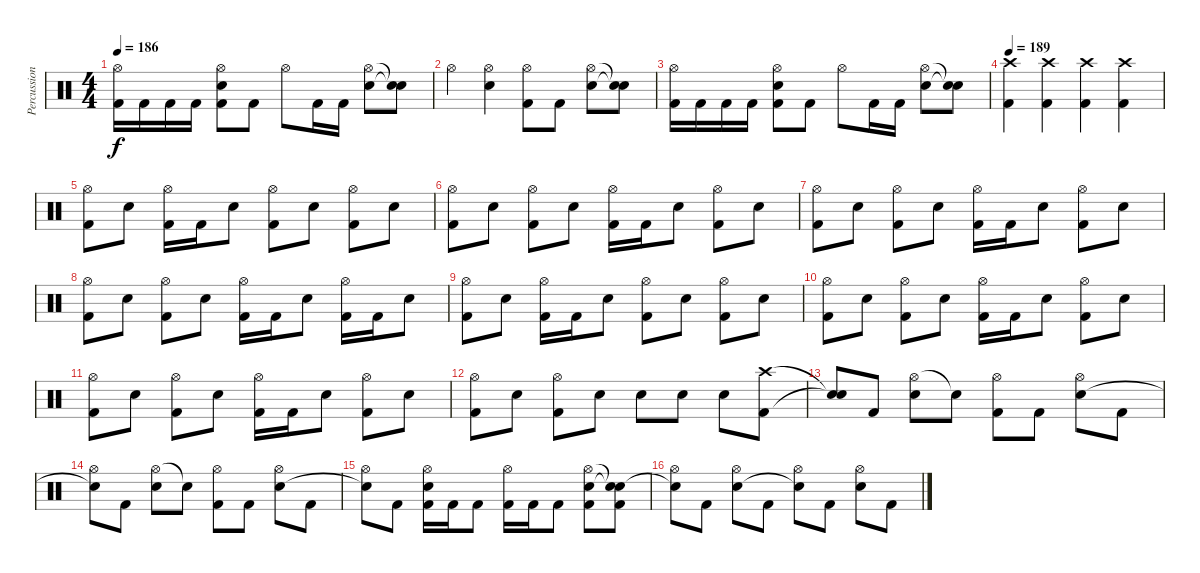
\track ("Percussion" "Percussion") {instrument percussion}
\staff {score}
\articulation defaults
\ts (4 4)
\tempo 186
\clef neutral
\ks c
("Hi-Hat (open)" "Kick (hit) 2").16{dy f} "Kick (hit) 2".16 "Kick (hit) 2".16 "Kick (hit) 2".16 ("Hi-Hat (open)" "Electric Snare (hit)" "Kick (hit) 2").8 "Kick (hit) 2".8 "Hi-Hat (open)".8 "Kick (hit) 2".16 "Kick (hit) 2".16 ("Hi-Hat (open)" "Electric Snare (hit)").8 ("Snare (hit)"{t} "Snare (hit)"{t}).8 |
"Hi-Hat (open)".4 ("Hi-Hat (open)" "Electric Snare (hit)").4 ("Hi-Hat (open)" "Kick (hit) 2").8 "Kick (hit) 2".8 ("Hi-Hat (open)" "Electric Snare (hit)").8 ("Snare (hit)"{t} "Snare (hit)"{t}).8 |
("Hi-Hat (open)" "Kick (hit) 2").16 "Kick (hit) 2".16 "Kick (hit) 2".16 "Kick (hit) 2".16 ("Hi-Hat (open)" "Electric Snare (hit)" "Kick (hit) 2").8 "Kick (hit) 2".8 "Hi-Hat (open)".8 "Kick (hit) 2".16 "Kick (hit) 2".16 ("Hi-Hat (open)" "Electric Snare (hit)").8 ("Snare (hit)"{t} "Snare (hit)"{t}).8 |
\tempo 189
("Crash high (hit)" "Kick (hit) 2").4 ("Crash high (hit)" "Kick (hit) 2").4 ("Crash high (hit)" "Kick (hit) 2").4 ("Crash high (hit)" "Kick (hit) 2").4 |
("Hi-Hat (open)" "Kick (hit) 2").8 "Electric Snare (hit)".8 ("Hi-Hat (open)" "Kick (hit) 2").16 "Kick (hit) 2".16 "Electric Snare (hit)".8 ("Hi-Hat (open)" "Kick (hit) 2").8 "Electric Snare (hit)".8 ("Hi-Hat (open)" "Kick (hit) 2").8 "Electric Snare (hit)".8 |
("Hi-Hat (open)" "Kick (hit) 2").8 "Electric Snare (hit)".8 ("Hi-Hat (open)" "Kick (hit) 2").8 "Electric Snare (hit)".8 ("Hi-Hat (open)" "Kick (hit) 2").16 "Kick (hit) 2".16 "Electric Snare (hit)".8 ("Hi-Hat (open)" "Kick (hit) 2").8 "Electric Snare (hit)".8 |
("Hi-Hat (open)" "Kick (hit) 2").8 "Electric Snare (hit)".8 ("Hi-Hat (open)" "Kick (hit) 2").8 "Electric Snare (hit)".8 ("Hi-Hat (open)" "Kick (hit) 2").16 "Kick (hit) 2".16 "Electric Snare (hit)".8 ("Hi-Hat (open)" "Kick (hit) 2").8 "Electric Snare (hit)".8 |
("Hi-Hat (open)" "Kick (hit) 2").8 "Electric Snare (hit)".8 ("Hi-Hat (open)" "Kick (hit) 2").8 "Electric Snare (hit)".8 ("Hi-Hat (open)" "Kick (hit) 2").16 "Kick (hit) 2".16 "Electric Snare (hit)".8 ("Hi-Hat (open)" "Kick (hit) 2").16 "Kick (hit) 2".16 "Electric Snare (hit)".8 |
("Hi-Hat (open)" "Kick (hit) 2").8 "Electric Snare (hit)".8 ("Hi-Hat (open)" "Kick (hit) 2").16 "Kick (hit) 2".16 "Electric Snare (hit)".8 ("Hi-Hat (open)" "Kick (hit) 2").8 "Electric Snare (hit)".8 ("Hi-Hat (open)" "Kick (hit) 2").8 "Electric Snare (hit)".8 |
("Hi-Hat (open)" "Kick (hit) 2").8 "Electric Snare (hit)".8 ("Hi-Hat (open)" "Kick (hit) 2").8 "Electric Snare (hit)".8 ("Hi-Hat (open)" "Kick (hit) 2").16 "Kick (hit) 2".16 "Electric Snare (hit)".8 ("Hi-Hat (open)" "Kick (hit) 2").8 "Electric Snare (hit)".8 |
("Hi-Hat (open)" "Kick (hit) 2").8 "Electric Snare (hit)".8 ("Hi-Hat (open)" "Kick (hit) 2").8 "Electric Snare (hit)".8 ("Hi-Hat (open)" "Kick (hit) 2").16 "Kick (hit) 2".16 "Electric Snare (hit)".8 ("Hi-Hat (open)" "Kick (hit) 2").8 "Electric Snare (hit)".8 |
("Hi-Hat (open)" "Kick (hit) 2").8 "Electric Snare (hit)".8 ("Hi-Hat (open)" "Kick (hit) 2").8 "Electric Snare (hit)".8 "Electric Snare (hit)".8 "Electric Snare (hit)".8 "Electric Snare (hit)".8 ("Crash high (hit)" "Kick (hit) 2").8 |
("Snare (hit)"{t} "Snare (hit)"{t}).8 "Kick (hit) 2".8 ("Hi-Hat (open)" "Electric Snare (hit)").8 "Snare (hit)"{t}.8 ("Hi-Hat (open)" "Kick (hit) 2").8 "Kick (hit) 2".8 ("Hi-Hat (open)" "Electric Snare (hit)").8 "Kick (hit) 2".8 |
("Hi-Hat (open)" "Snare (hit)"{t}).8 "Kick (hit) 2".8 ("Hi-Hat (open)" "Electric Snare (hit)").8 "Snare (hit)"{t}.8 ("Hi-Hat (open)" "Kick (hit) 2").8 "Kick (hit) 2".8 ("Hi-Hat (open)" "Electric Snare (hit)").8 "Kick (hit) 2".8 |
("Hi-Hat (open)" "Snare (hit)"{t}).8 "Kick (hit) 2".8 ("Hi-Hat (open)" "Electric Snare (hit)" "Kick (hit) 2").16 "Kick (hit) 2".16 "Kick (hit) 2".8 ("Hi-Hat (open)" "Kick (hit) 2").16 "Kick (hit) 2".16 "Kick (hit) 2".8 ("Hi-Hat (open)" "Electric Snare (hit)" "Kick (hit) 2").8 ("Snare (hit)"{t} "Snare (hit)"{t} "Kick (hit) 2").8 |
("Hi-Hat (open)" "Snare (hit)"{t}).8 "Kick (hit) 2".8 ("Hi-Hat (open)" "Electric Snare (hit)").8 "Kick (hit) 2".8 ("Hi-Hat (open)" "Snare (hit)"{t}).8 "Kick (hit) 2".8 ("Hi-Hat (open)" "Electric Snare (hit)").8 "Kick (hit) 2".8
